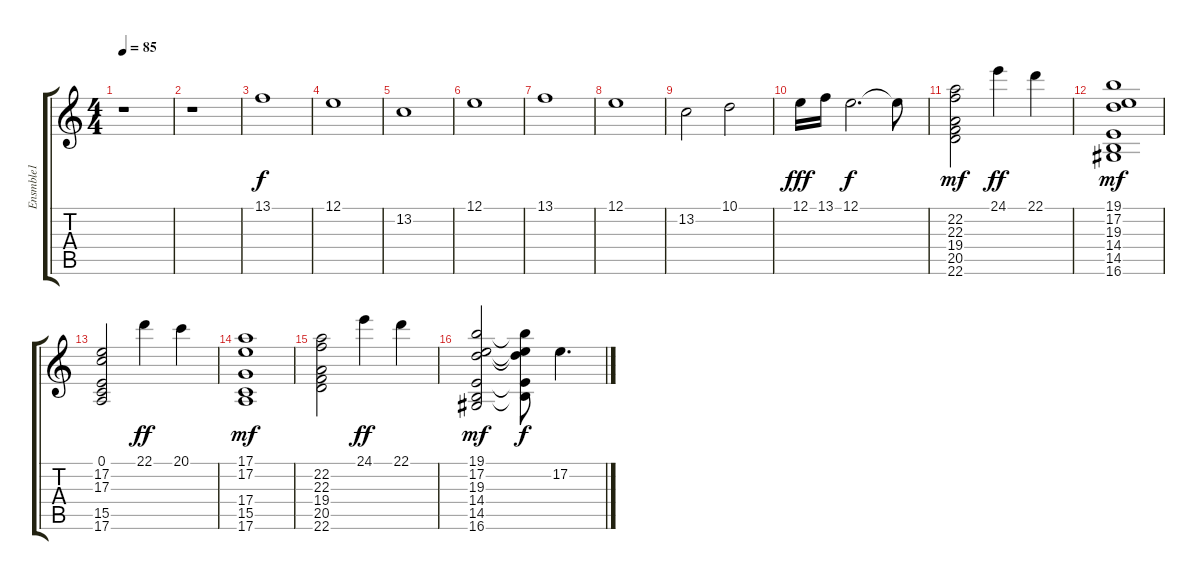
\track ("Ensmble1" "Ensmble1") {instrument stringensemble1}
\staff {score tabs}
\tuning (E4 B3 G3 D3 A2 E2) {hide}
\ts (4 4)
\tempo 85
\clef g2
\ks c
r.1{dy f} |
r.1 |
13.1.1 |
12.1.1 |
13.2.1 |
12.1.1 |
13.1.1 |
12.1.1 |
13.2.2 10.1.2 |
12.1.16{dy fff} 13.1.16 12.1.2{d dy f} 12.1{t}.8 |
(22.2 22.3 19.4 20.5 22.6).2{dy mf} 24.1.4{dy ff} 22.1.4 |
(19.1 17.2 19.3 14.4 14.5 16.6).1{dy mf} |
(0.1 17.2 17.3 15.5 17.6).2 22.1.4{dy ff} 20.1.4 |
(17.1 17.2 17.4 15.5 17.6).1{dy mf} |
(22.2 22.3 19.4 20.5 22.6).2 24.1.4{dy ff} 22.1.4 |
(19.1 17.2 19.3 14.4 14.5 16.6).2{dy mf} (19.1{t} 17.2{t} 19.3{t} 14.4{t} 14.5{t}).8{dy f} 17.2.4{d}
